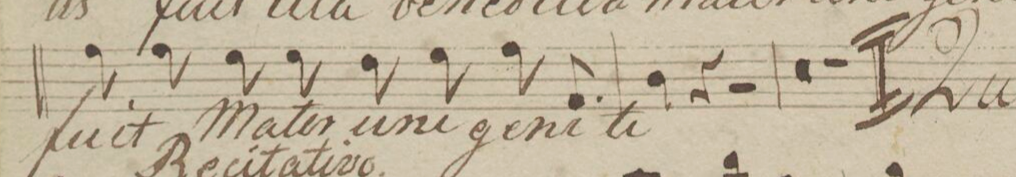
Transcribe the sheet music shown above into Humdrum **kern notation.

**kern	**text	**dynam
*I"Bas.	*	*
*clefF4	*	*
*k[b-]	*	*
*met(c)	*	*
*M4/4	*	*
8A\	fu-	.
8A\	-it	.
8G\	Ma-	.
8G\	-ter	.
8F\	u-	.
8G\	-ni-	.
8A\	-ge-	.
8AA/	-ni-	.
=59	=59	=59
4D\	-ti	.
4r	.	.
2r	.	.
=60	=60	=60
0r	.	.
=61	=61	=61
=62	=62	=62
1r	.	.
==	==	==
*-	*-	*-
